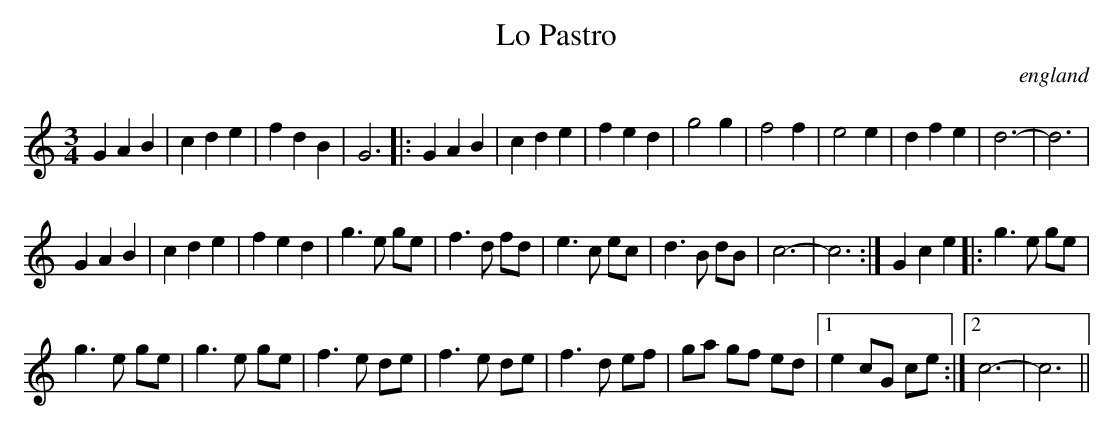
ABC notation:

X:1
T:Lo Pastro
O:england
M:3/4
L:1/4
K:C
GAB|cde|fdB|G3|:GAB|cde|fed|\
g2g|f2f|e2e|dfe|d3-|d3|
GAB|cde|fed|\
L:1/8
g3e ge|f3d fd|e3c ec|d3B dB|c6-|c6:|\
G2c2e2|:g3e ge|
g3e ge|g3e ge|\
f3e de|f3e de|f3d ef|ga gf ed|1 e2 cG ce:|2 c6-|c6||
